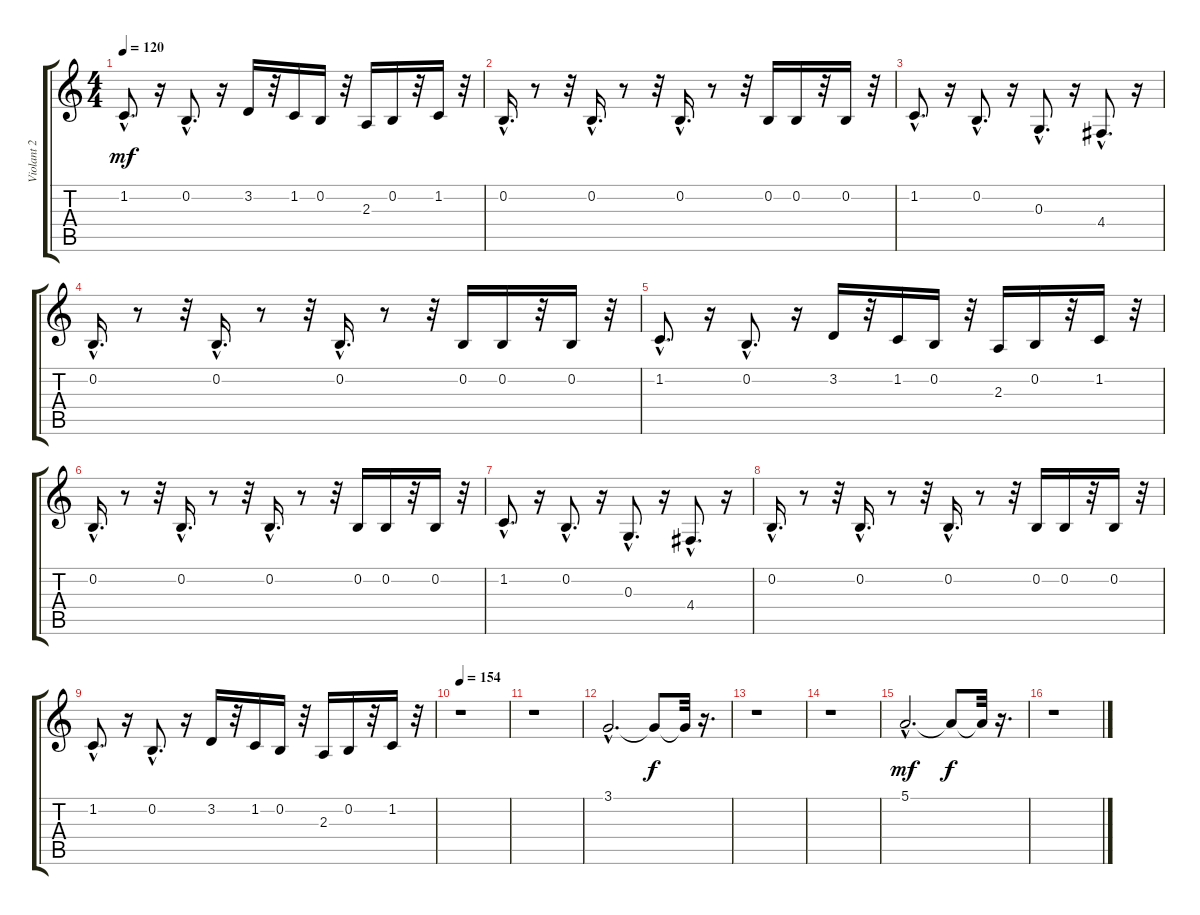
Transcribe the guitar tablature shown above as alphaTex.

\track ("Violant 2" "Violant 2") {instrument viola}
\staff {score tabs}
\tuning (E4 B3 G3 D3 A2 E2) {hide}
\ts (4 4)
\tempo 120
\clef g2
\ks c
1.2{hac}.8{d dy mf} r.16 0.2{hac}.8{d} r.16 3.2.16 r.32 1.2.16 0.2.16 r.32 2.3.16 0.2.16 r.32 1.2.16 r.32 |
0.2{hac}.16{d} r.8 r.32 0.2{hac}.16{d} r.8 r.32 0.2{hac}.16{d} r.8 r.32 0.2.16 0.2.16 r.32 0.2.16 r.32 |
1.2{hac}.8{d} r.16 0.2{hac}.8{d} r.16 0.3{hac}.8{d} r.16 4.4{hac}.8{d} r.16 |
0.2{hac}.16{d} r.8 r.32 0.2{hac}.16{d} r.8 r.32 0.2{hac}.16{d} r.8 r.32 0.2.16 0.2.16 r.32 0.2.16 r.32 |
1.2{hac}.8{d} r.16 0.2{hac}.8{d} r.16 3.2.16 r.32 1.2.16 0.2.16 r.32 2.3.16 0.2.16 r.32 1.2.16 r.32 |
0.2{hac}.16{d} r.8 r.32 0.2{hac}.16{d} r.8 r.32 0.2{hac}.16{d} r.8 r.32 0.2.16 0.2.16 r.32 0.2.16 r.32 |
1.2{hac}.8{d} r.16 0.2{hac}.8{d} r.16 0.3{hac}.8{d} r.16 4.4{hac}.8{d} r.16 |
0.2{hac}.16{d} r.8 r.32 0.2{hac}.16{d} r.8 r.32 0.2{hac}.16{d} r.8 r.32 0.2.16 0.2.16 r.32 0.2.16 r.32 |
1.2{hac}.8{d} r.16 0.2{hac}.8{d} r.16 3.2.16 r.32 1.2.16 0.2.16 r.32 2.3.16 0.2.16 r.32 1.2.16 r.32 |
\tempo 154
r.1 |
r.1 |
3.1{hac}.2{d} 3.1{t}.8{dy f} 3.1{t}.32 r.16{d} |
r.1 |
r.1 |
5.1{hac}.2{d dy mf} 5.1{t}.8{dy f} 5.1{t}.32 r.16{d} |
r.1
